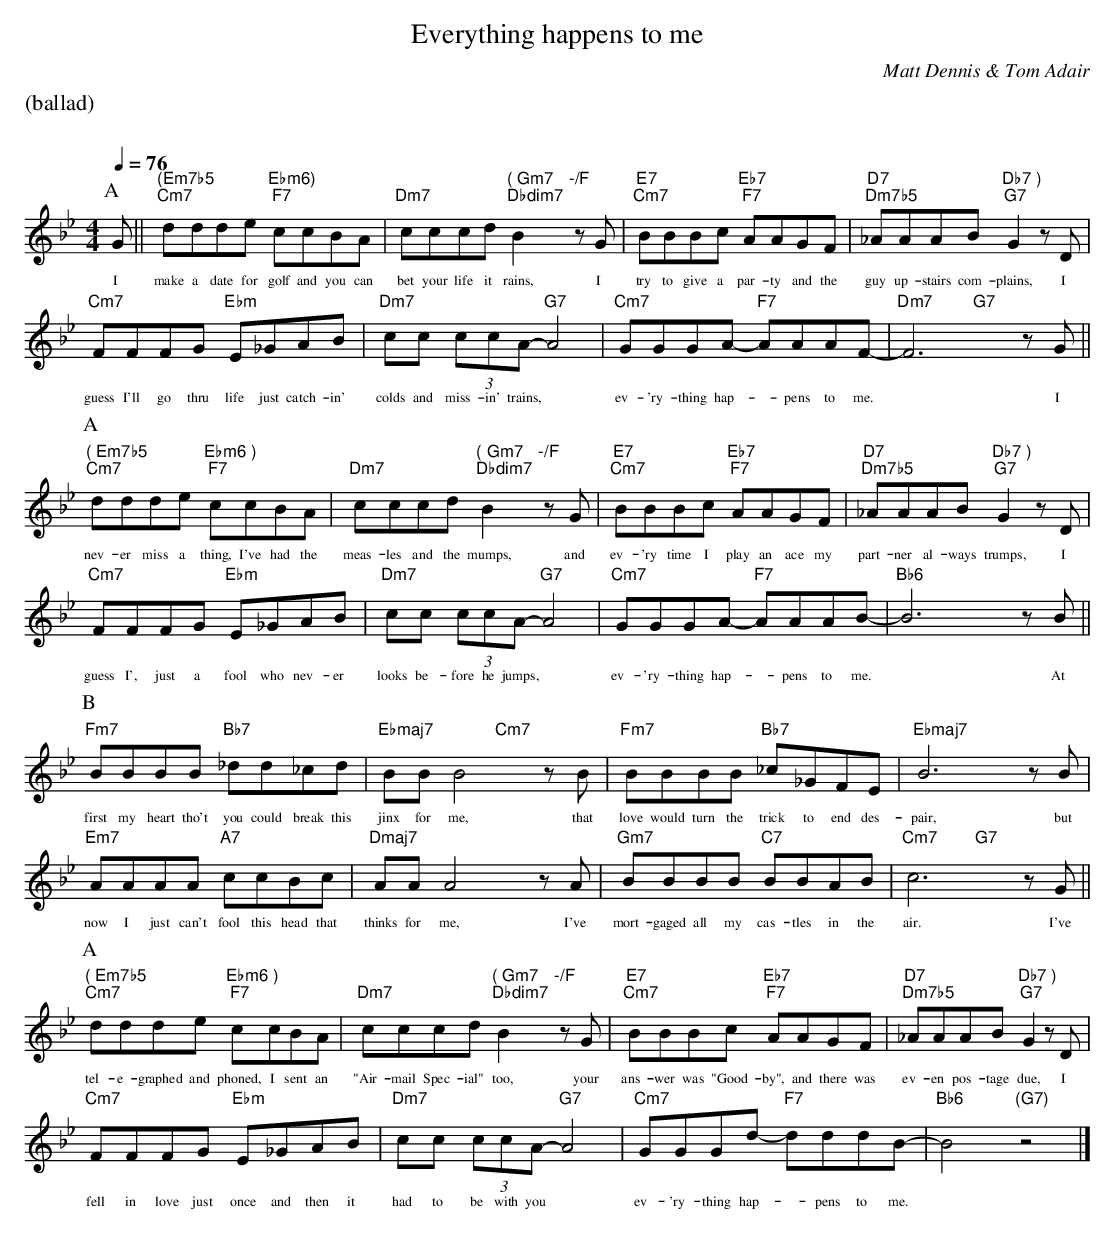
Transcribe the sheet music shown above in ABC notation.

X:1
T: Everything happens to me
M:4/4
L:1/8
C:Matt Dennis & Tom Adair
Q:1/4=76
%%staves (chords melody)
K:Bb
%%text (ballad)
%%vskip 20
P: A
V:chords
x || "(Em7b5""Cm7"x4 "Ebm6)""F7"x4 | "Dm7"x4 "( Gm7""Dbdim7"x2"-/F"" "x2 | "E7""Cm7"x4 "Eb7""F7"x4 | "D7""Dm7b5"x4 "Db7 )""G7"x4 |
"Cm7"x4 "Ebm"x4 | "Dm7"x4 "G7"x4 | "Cm7"x4 "F7"x4 | "Dm7"x4 "G7"x4 ||
V:melody
G || ddde ccBA | cccd B2zG | BBBc AAGF | _AAAB G2zD |
w:I make a date for golf and you can bet your life it rains, I try to give a par-ty and the guy up-stairs com-plains, I
FFFG E_GAB | cc (3ccA- A4 | GGGA- AAAF-|F6zG ||
w:guess I'll go thru life just catch-in' colds and miss-in' trains,* ev-'ry-thing hap-*pens to me.* I
P: A
V:chords
"( Em7b5""Cm7"x4 "Ebm6 )""F7"x4 | "Dm7"x4 "( Gm7""Dbdim7"x2"-/F"" "x2 | "E7""Cm7"x4 "Eb7""F7"x4 | "D7""Dm7b5"x4 "Db7 )""G7"x4 |
"Cm7"x4 "Ebm"x4 | "Dm7"x4 "G7"x4 | "Cm7"x4 "F7"x4 | "Bb6"x4 x4 ||
V:melody
ddde ccBA | cccd B2zG | BBBc AAGF | _AAAB G2zD |
w:nev-er miss a thing, I've had the meas-les and the mumps, and ev-'ry time I play an ace my part-ner al-ways trumps, I
FFFG E_GAB | cc (3ccA- A4 | GGGA- AAAB- | B6zB ||
w:guess I', just a fool who nev-er looks be-fore he jumps,* ev-'ry-thing hap-*pens to me.* At
P: B
V:chords
"Fm7"x4 "Bb7"x4 | "Ebmaj7"x4 "Cm7"x4 | "Fm7"x4 "Bb7"x4 | "Ebmaj7"x4 x4 |
"Em7"x4 "A7"x4 | "Dmaj7"x4 x4 | "Gm7"x4 "C7"x4 | "Cm7"x4 "G7"x4 ||
V:melody
BBBB _dd_cd | BBB4zB | BBBB _c_GFE |B6zB |
w:first my heart tho't you could break this jinx for me, that love would turn the trick to end des-pair, but
AAAA ccBc | AAA4zA | BBBB BBAB | c6zG ||
w:now I just can't fool this head that thinks for me, I've mort-gaged all my cas-tles in the air. I've
P: A
V:chords
"( Em7b5""Cm7"x4 "Ebm6 )""F7"x4 | "Dm7"x4 "( Gm7""Dbdim7"x2"-/F"" "x2 | "E7""Cm7"x4 "Eb7""F7"x4 | "D7""Dm7b5"x4 "Db7 )""G7"x4 |
"Cm7"x4 "Ebm"x4 | "Dm7"x4 "G7"x4 | "Cm7"x4 "F7"x4 | "Bb6"x4 "(G7)"x4 |]
V:melody
ddde ccBA | cccd B2zG | BBBc AAGF | _AAAB G2zD |
w:tel-e-graphed and phoned, I sent an "Air-mail Spec-ial" too, your ans-wer was "Good-by", and there was ev-en pos-tage due, I
FFFG E_GAB | cc (3ccA- A4 | GGGd- dddB- | B4z4 |]
w:fell in love just once and then it had to be with you* ev-'ry-thing hap-*pens to me.*
